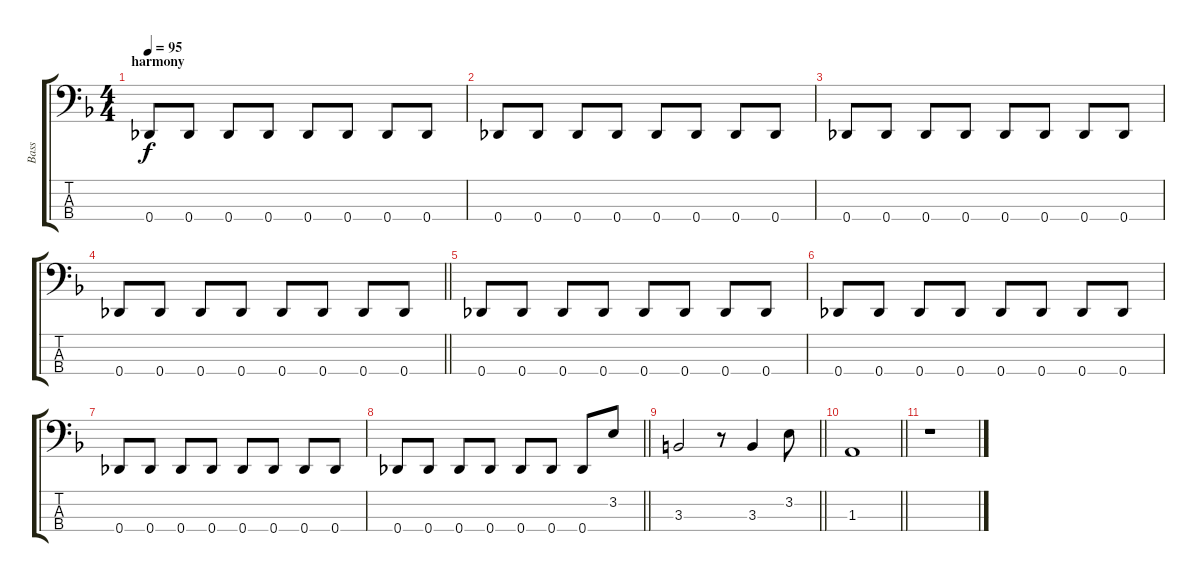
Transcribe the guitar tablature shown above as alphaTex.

\track ("Bass" "Bass") {instrument electricbassfinger}
\staff {score tabs}
\tuning (Gb2 Db2 Ab1 Db1) {hide}
\ts (4 4)
\section ("" "harmony")
\tempo 95
\clef f4
\ks dminor
0.4.8{dy f} 0.4.8 0.4.8 0.4.8 0.4.8 0.4.8 0.4.8 0.4.8 |
0.4.8 0.4.8 0.4.8 0.4.8 0.4.8 0.4.8 0.4.8 0.4.8 |
0.4.8 0.4.8 0.4.8 0.4.8 0.4.8 0.4.8 0.4.8 0.4.8 |
\barLineRight lightlight
0.4.8 0.4.8 0.4.8 0.4.8 0.4.8 0.4.8 0.4.8 0.4.8 |
0.4.8 0.4.8 0.4.8 0.4.8 0.4.8 0.4.8 0.4.8 0.4.8 |
0.4.8 0.4.8 0.4.8 0.4.8 0.4.8 0.4.8 0.4.8 0.4.8 |
0.4.8 0.4.8 0.4.8 0.4.8 0.4.8 0.4.8 0.4.8 0.4.8 |
\barLineRight lightlight
0.4.8 0.4.8 0.4.8 0.4.8 0.4.8 0.4.8 0.4.8 3.2.8 |
\barLineRight lightlight
3.3.2 r.8 3.3.4 3.2.8 |
\barLineRight lightlight
1.3.1 |
r.1
